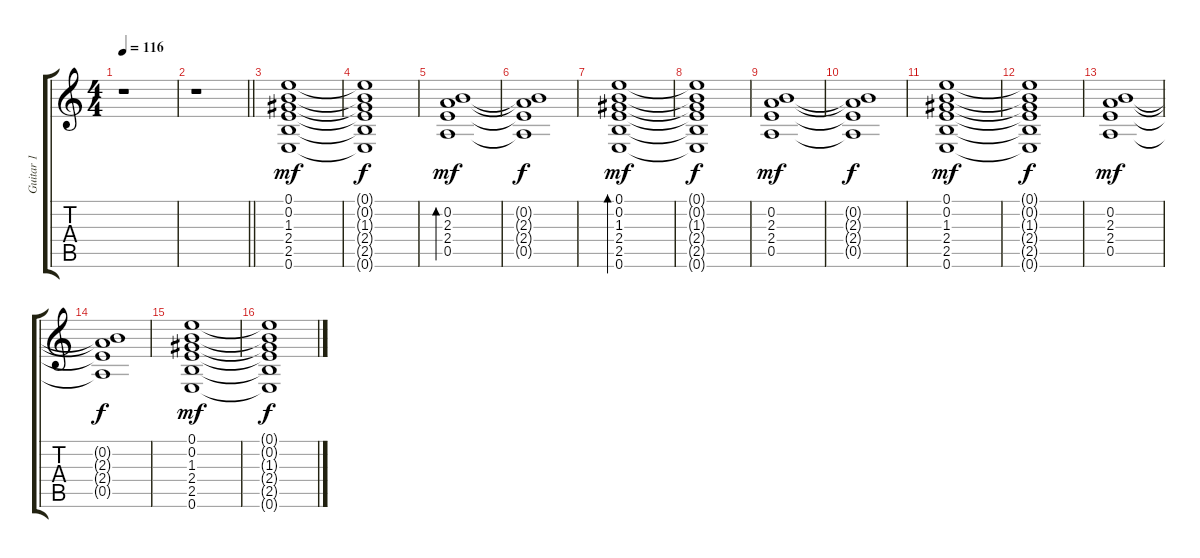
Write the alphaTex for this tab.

\track ("Guitar 1" "Guitar 1") {instrument distortionguitar}
\staff {score tabs}
\tuning (E4 B3 G3 D3 A2 E2) {hide}
\ts (4 4)
\tempo 116
\clef g2
\ks c
r.1{dy f} |
\barLineRight lightlight
r.1 |
(0.1 0.2 1.3 2.4 2.5 0.6).1{dy mf} |
(0.1{t} 0.2{t} 1.3{t} 2.4{t} 2.5{t} 0.6{t}).1{dy f} |
(0.2 2.3 2.4 0.5).1{bd 480 dy mf} |
(0.2{t} 2.3{t} 2.4{t} 0.5{t}).1{dy f} |
(0.1 0.2 1.3 2.4 2.5 0.6).1{bd 480 dy mf} |
(0.1{t} 0.2{t} 1.3{t} 2.4{t} 2.5{t} 0.6{t}).1{dy f} |
(0.2 2.3 2.4 0.5).1{dy mf} |
(0.2{t} 2.3{t} 2.4{t} 0.5{t}).1{dy f} |
(0.1 0.2 1.3 2.4 2.5 0.6).1{dy mf} |
(0.1{t} 0.2{t} 1.3{t} 2.4{t} 2.5{t} 0.6{t}).1{dy f} |
(0.2 2.3 2.4 0.5).1{dy mf} |
(0.2{t} 2.3{t} 2.4{t} 0.5{t}).1{dy f} |
(0.1 0.2 1.3 2.4 2.5 0.6).1{dy mf} |
(0.1{t} 0.2{t} 1.3{t} 2.4{t} 2.5{t} 0.6{t}).1{dy f}
